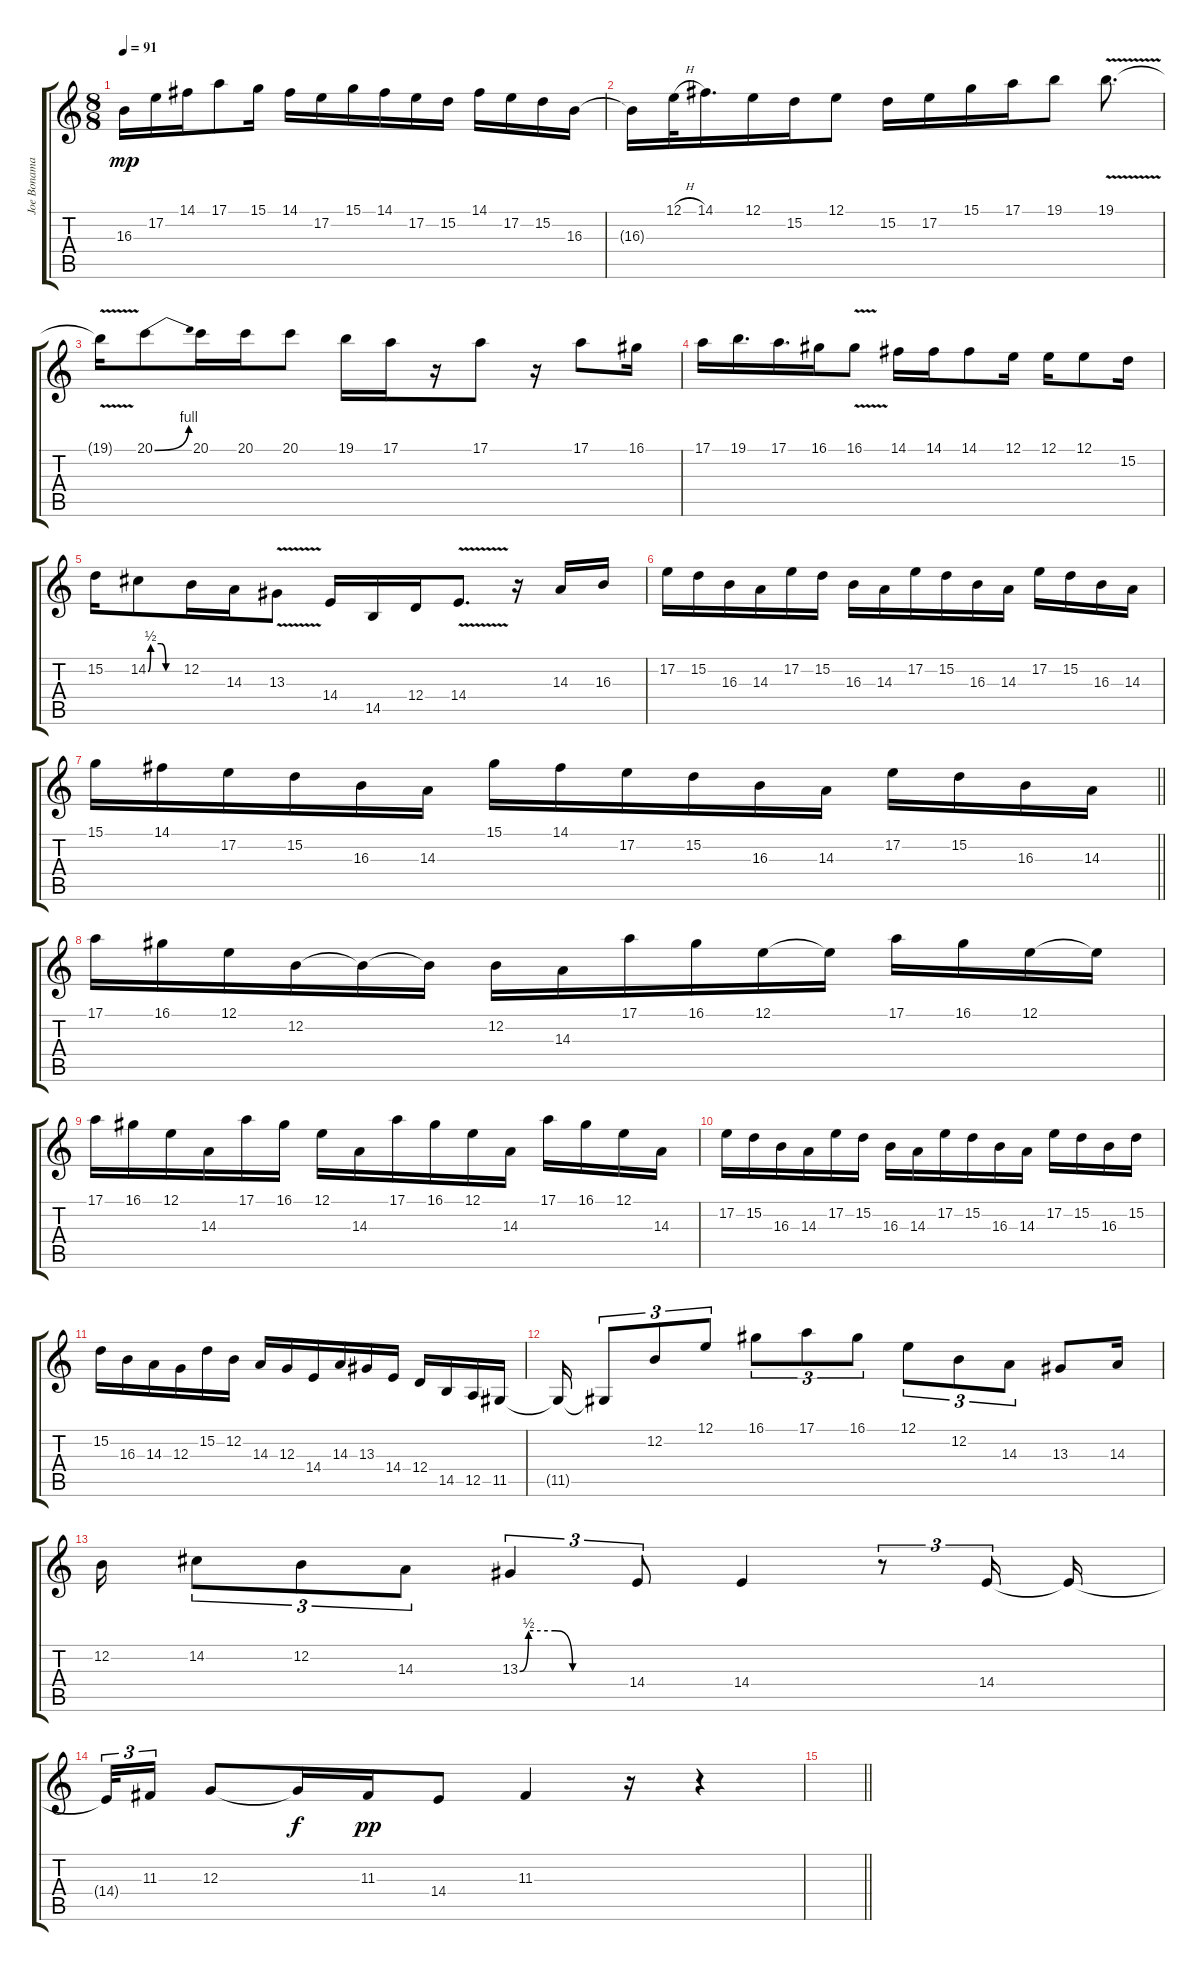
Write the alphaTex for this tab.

\track ("Joe Bonamassa Vocals" "Joe Bonama") {instrument altosax}
\staff {score tabs}
\tuning (E4 B3 G3 D3 A2 E2) {hide}
\ts (8 8)
\tempo 91
\clef g2
\ks c
16.3.16{dy mp} 17.2.16 14.1.16 17.1.8 15.1.16 14.1.16 17.2.16 15.1.16 14.1.16 17.2.16 15.2.16 14.1.16 17.2.16 15.2.16 16.3.16 |
16.3{t}.16 12.1{h}.32 14.1.16{d} 12.1.16 15.2.16 12.1.8 15.2.16 17.2.16 15.1.16 17.1.16 19.1.8 19.1{v}.8{d} |
19.1{t}.16 20.1{be (bend 0 0 60 4)}.8 20.1.16 20.1.16 20.1.8 19.1.16 17.1.16 r.16 17.1.8 r.16 17.1.8 16.1.16 |
17.1.16 19.1.16{d} 17.1.16{d} 16.1.16 16.1{v}.8 14.1.16 14.1.16 14.1.8 12.1.16 12.1.16 12.1.8 15.2.16 |
15.2.16 14.2{be (custom 0 0 5 2 25 2 34 0 60 0)}.8 12.2.16 14.3.16 13.3{v}.8 14.4.16 14.5.16 12.4.16 14.4{v}.8{d} r.16 14.3.16 16.3.16 |
17.2.16 15.2.16 16.3.16 14.3.16 17.2.16 15.2.16 16.3.16 14.3.16 17.2.16 15.2.16 16.3.16 14.3.16 17.2.16 15.2.16 16.3.16 14.3.16 |
\barLineRight lightlight
15.1.16 14.1.16 17.2.16 15.2.16 16.3.16 14.3.16 15.1.16 14.1.16 17.2.16 15.2.16 16.3.16 14.3.16 17.2.16 15.2.16 16.3.16 14.3.16 |
17.1.16 16.1.16 12.1.16 12.2.16 12.2{t}.16 12.2{t}.16 12.2.16 14.3.16 17.1.16 16.1.16 12.1.16 12.1{t}.16 17.1.16 16.1.16 12.1.16 12.1{t}.16 |
17.1.16 16.1.16 12.1.16 14.3.16 17.1.16 16.1.16 12.1.16 14.3.16 17.1.16 16.1.16 12.1.16 14.3.16 17.1.16 16.1.16 12.1.16 14.3.16 |
17.2.16 15.2.16 16.3.16 14.3.16 17.2.16 15.2.16 16.3.16 14.3.16 17.2.16 15.2.16 16.3.16 14.3.16 17.2.16 15.2.16 16.3.16 15.2.16 |
15.2.16 16.3.16 14.3.16 12.3.16 15.2.16 12.2.16 14.3.16 12.3.16 14.4.16 14.3.16 13.3.16 14.4.16 12.4.16 14.5.16 12.5.16 11.5.16 |
11.5{t}.16 11.5{t}.8{tu (3 2)} 12.2.8{tu (3 2)} 12.1.8{tu (3 2)} 16.1.8{tu (3 2)} 17.1.8{tu (3 2)} 16.1.8{tu (3 2)} 12.1.8{tu (3 2)} 12.2.8{tu (3 2)} 14.3.8{tu (3 2)} 13.3.8 14.3.16 |
12.2.16 14.2.8{tu (3 2)} 12.2.8{tu (3 2)} 14.3.8{tu (3 2)} 13.3{be (custom 0 0 5 2 20 2 30 0 60 0)}.4{tu (3 2)} 14.4.8{tu (3 2)} 14.4.4 r.8{tu (3 2)} 14.4.16{tu (3 2)} 14.4{t}.16 |
14.4{t}.32{tu (3 2)} 11.3.16{tu (3 2)} 12.3.8 12.3{t}.16{dy f} 11.3.16{dy pp} 14.4.8 11.3.4 r.16 r.4 |
\barLineRight lightlight
